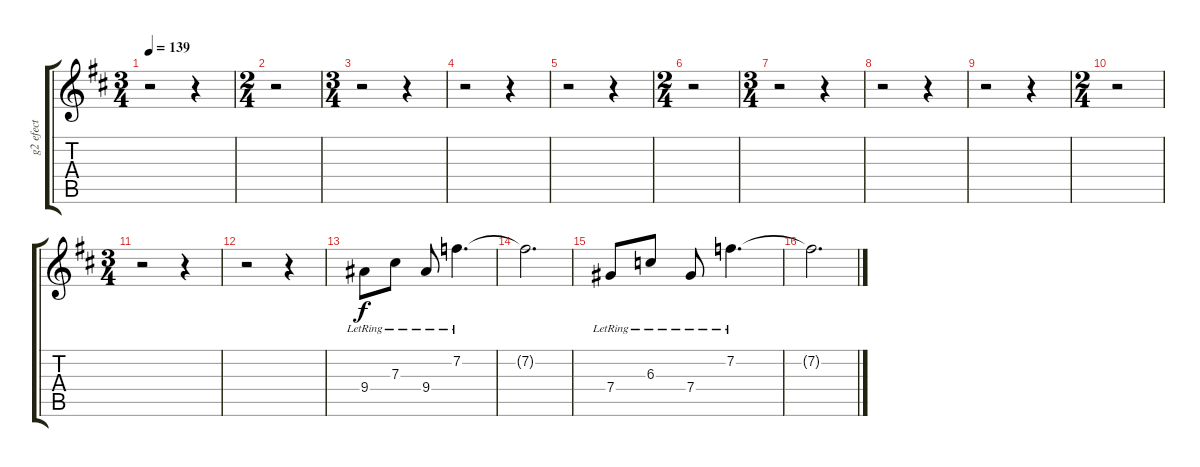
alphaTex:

\track ("g2 efect" "g2 efect") {instrument electricguitarjazz}
\staff {score tabs}
\tuning (Eb4 Bb3 Gb3 Db3 Ab2 Eb2) {hide}
\ts (3 4)
\tempo 139
\clef g2
\ks d
r.2{dy f} r.4 |
\ts (2 4)
r.2 |
\ts (3 4)
r.2 r.4 |
r.2 r.4 |
r.2 r.4 |
\ts (2 4)
r.2 |
\ts (3 4)
r.2 r.4 |
r.2 r.4 |
r.2 r.4 |
\ts (2 4)
r.2 |
\ts (3 4)
r.2 r.4 |
r.2 r.4 |
9.4{lr}.8 7.3{lr}.8 9.4{lr}.8 7.2{lr}.4{d} |
7.2{t}.2{d} |
7.4{lr}.8 6.3{lr}.8 7.4{lr}.8 7.2{lr}.4{d} |
7.2{t}.2{d}
